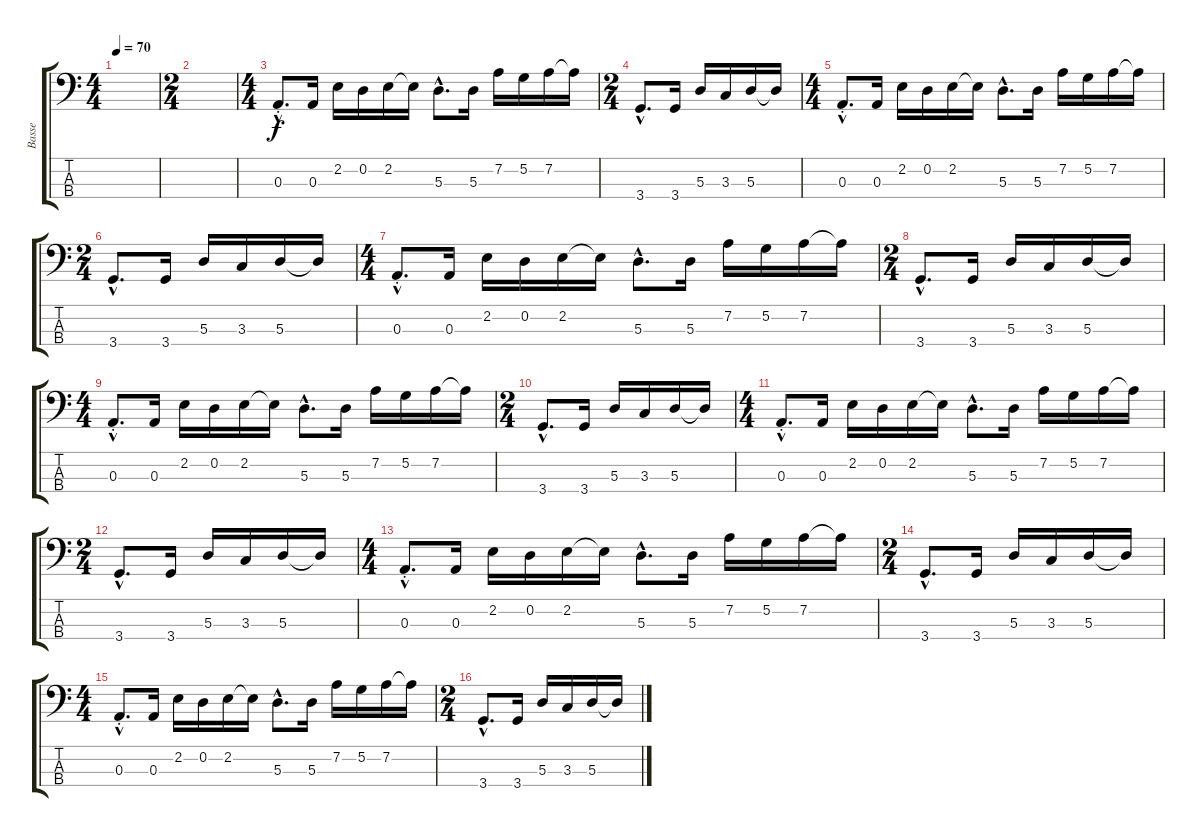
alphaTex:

\track ("Basse" "Basse") {instrument electricbassfinger}
\staff {score tabs}
\tuning (G2 D2 A1 E1) {hide}
\ts (4 4)
\tempo 70
\clef f4
\ks c
|
\ts (2 4)
|
\ts (4 4)
0.3{hac st}.8{d} 0.3.16 2.2.16 0.2.16 2.2.16 2.2{t}.16 5.3{hac}.8{d} 5.3.16 7.2.16 5.2.16 7.2.16 7.2{t}.16 |
\ts (2 4)
3.4{hac}.8{d} 3.4.16 5.3.16 3.3.16 5.3.16 5.3{t}.16 |
\ts (4 4)
0.3{hac st}.8{d} 0.3.16 2.2.16 0.2.16 2.2.16 2.2{t}.16 5.3{hac}.8{d} 5.3.16 7.2.16 5.2.16 7.2.16 7.2{t}.16 |
\ts (2 4)
3.4{hac}.8{d} 3.4.16 5.3.16 3.3.16 5.3.16 5.3{t}.16 |
\ts (4 4)
0.3{hac st}.8{d} 0.3.16 2.2.16 0.2.16 2.2.16 2.2{t}.16 5.3{hac}.8{d} 5.3.16 7.2.16 5.2.16 7.2.16 7.2{t}.16 |
\ts (2 4)
3.4{hac}.8{d} 3.4.16 5.3.16 3.3.16 5.3.16 5.3{t}.16 |
\ts (4 4)
0.3{hac st}.8{d} 0.3.16 2.2.16 0.2.16 2.2.16 2.2{t}.16 5.3{hac}.8{d} 5.3.16 7.2.16 5.2.16 7.2.16 7.2{t}.16 |
\ts (2 4)
3.4{hac}.8{d} 3.4.16 5.3.16 3.3.16 5.3.16 5.3{t}.16 |
\ts (4 4)
0.3{hac st}.8{d} 0.3.16 2.2.16 0.2.16 2.2.16 2.2{t}.16 5.3{hac}.8{d} 5.3.16 7.2.16 5.2.16 7.2.16 7.2{t}.16 |
\ts (2 4)
3.4{hac}.8{d} 3.4.16 5.3.16 3.3.16 5.3.16 5.3{t}.16 |
\ts (4 4)
0.3{hac st}.8{d} 0.3.16 2.2.16 0.2.16 2.2.16 2.2{t}.16 5.3{hac}.8{d} 5.3.16 7.2.16 5.2.16 7.2.16 7.2{t}.16 |
\ts (2 4)
3.4{hac}.8{d} 3.4.16 5.3.16 3.3.16 5.3.16 5.3{t}.16 |
\ts (4 4)
0.3{hac st}.8{d} 0.3.16 2.2.16 0.2.16 2.2.16 2.2{t}.16 5.3{hac}.8{d} 5.3.16 7.2.16 5.2.16 7.2.16 7.2{t}.16 |
\ts (2 4)
3.4{hac}.8{d} 3.4.16 5.3.16 3.3.16 5.3.16 5.3{t}.16
